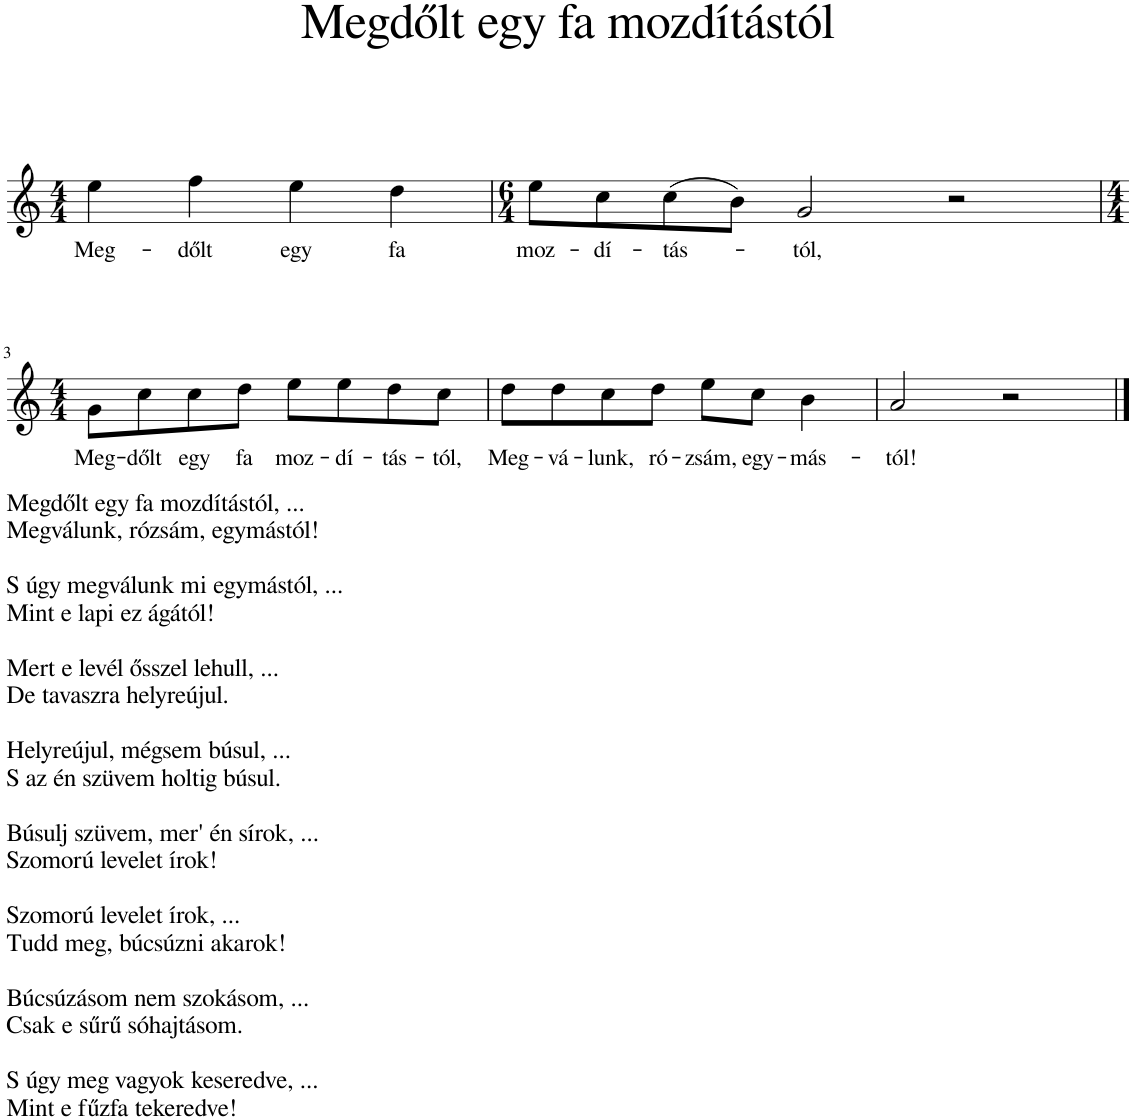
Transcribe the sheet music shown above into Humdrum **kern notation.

**kern	**text
*part1	*part1
*staff1	*staff1
*I"Piano	*
*I'Pno.	*
*clefG2	*
*k[]	*
*M4/4	*
=1	=1
!	!LO:LY:b
4ee\	Meg-
!	!LO:LY:b
4ff\	-dőlt
!	!LO:LY:b
4ee\	egy
!	!LO:LY:b
4dd\	fa
=2	=2
*M6/4	*
!	!LO:LY:b
8ee\L	moz-
!	!LO:LY:b
8cc\	-dí-
!	!LO:LY:b
(8cc\	-tás-
8b\J)	.
!	!LO:LY:b
2g/	-tól,
2r	.
!!LO:LB:g=z
=3	=3
*M4/4	*
!LO:TX:b:t=Megdőlt egy fa mozdítástól, ...	!
!LO:TX:b:t=Megválunk, rózsám, egymástól!	!
!LO:TX:b:t=S úgy megválunk mi egymástól, ...	!
!LO:TX:b:t=Mint e lapi ez ágától!	!
!LO:TX:b:t=Mert e levél ősszel lehull, ...	!
!LO:TX:b:t=De tavaszra helyreújul.	!
!LO:TX:b:t=Helyreújul, mégsem búsul, ...	!
!LO:TX:b:t=S az én szüvem holtig búsul.	!
!LO:TX:b:t=Búsulj szüvem, mer' én sírok, ...	!
!LO:TX:b:t=Szomorú levelet írok!	!
!LO:TX:b:t=Szomorú levelet írok, ...	!
!LO:TX:b:t=Tudd meg, búcsúzni akarok!	!
!LO:TX:b:t=Búcsúzásom nem szokásom, ...	!
!LO:TX:b:t=Csak e sűrű sóhajtásom.	!
!LO:TX:b:t=S úgy meg vagyok keseredve, ...	!
!LO:TX:b:t=Mint e fűzfa tekeredve!	!
!	!LO:LY:b
8g\L	Meg-
!	!LO:LY:b
8cc\	-dőlt
!	!LO:LY:b
8cc\	egy
!	!LO:LY:b
8dd\J	fa
!	!LO:LY:b
8ee\L	moz-
!	!LO:LY:b
8ee\	-dí-
!	!LO:LY:b
8dd\	-tás-
!	!LO:LY:b
8cc\J	-tól,
=4	=4
!	!LO:LY:b
8dd\L	Meg-
!	!LO:LY:b
8dd\	-vá-
!	!LO:LY:b
8cc\	-lunk,
!	!LO:LY:b
8dd\J	ró-
!	!LO:LY:b
8ee\L	-zsám,
!	!LO:LY:b
8cc\J	egy-
!	!LO:LY:b
4b\	-más-
=5	=5
!	!LO:LY:b
2a/	-tól!
2r	.
==	==
*-	*-
